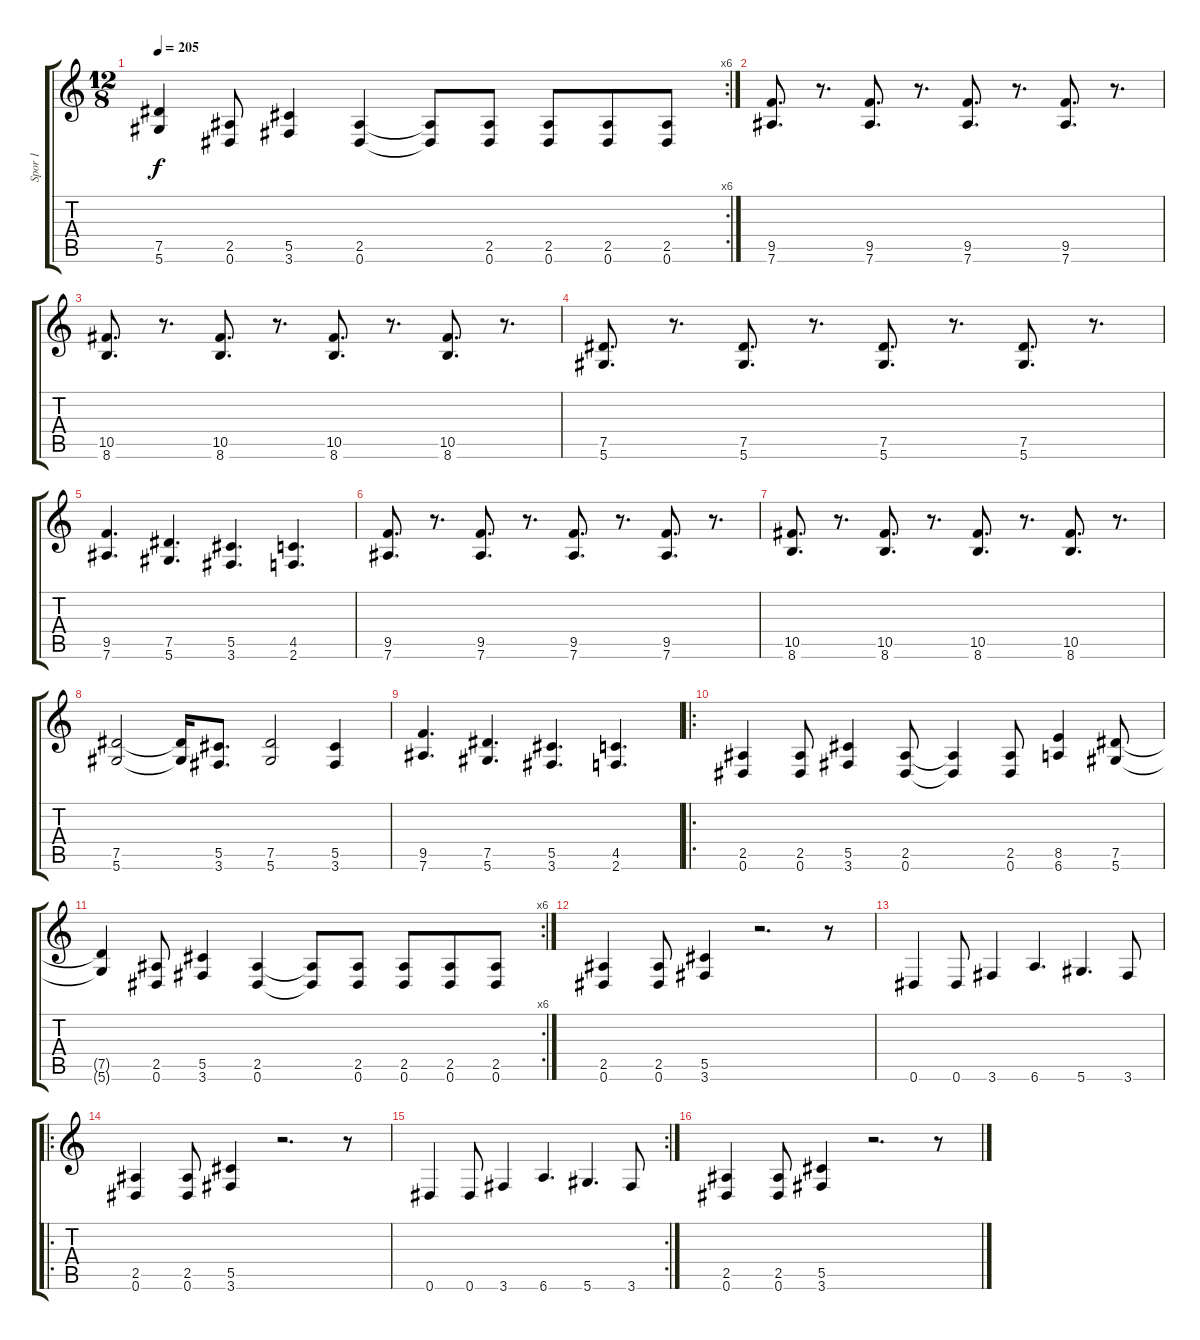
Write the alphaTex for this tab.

\track ("Spor 1" "Spor 1") {instrument distortionguitar}
\staff {score tabs}
\tuning (Eb4 Bb3 Gb3 Db3 Ab2 Eb2) {hide}
\rc 6
\ts (12 8)
\tempo 205
\clef g2
\ks c
(7.5{t} 5.6{t}).4{dy f} (2.5 0.6).8 (5.5 3.6).4 (2.5 0.6).4 (2.5{t} 0.6{t}).8 (2.5 0.6).8 (2.5 0.6).8 (2.5 0.6).8 (2.5 0.6).8 |
(9.5 7.6).8{d} r.8{d} (9.5 7.6).8{d} r.8{d} (9.5 7.6).8{d} r.8{d} (9.5 7.6).8{d} r.8{d} |
(10.5 8.6).8{d} r.8{d} (10.5 8.6).8{d} r.8{d} (10.5 8.6).8{d} r.8{d} (10.5 8.6).8{d} r.8{d} |
(7.5 5.6).8{d} r.8{d} (7.5 5.6).8{d} r.8{d} (7.5 5.6).8{d} r.8{d} (7.5 5.6).8{d} r.8{d} |
(9.5 7.6).4{d} (7.5 5.6).4{d} (5.5 3.6).4{d} (4.5 2.6).4{d} |
(9.5 7.6).8{d} r.8{d} (9.5 7.6).8{d} r.8{d} (9.5 7.6).8{d} r.8{d} (9.5 7.6).8{d} r.8{d} |
(10.5 8.6).8{d} r.8{d} (10.5 8.6).8{d} r.8{d} (10.5 8.6).8{d} r.8{d} (10.5 8.6).8{d} r.8{d} |
(7.5 5.6).2 (7.5{t} 5.6{t}).16 (5.5 3.6).8{d} (7.5 5.6).2 (5.5 3.6).4 |
(9.5 7.6).4{d} (7.5 5.6).4{d} (5.5 3.6).4{d} (4.5 2.6).4{d} |
\ro
(2.5 0.6).4 (2.5 0.6).8 (5.5 3.6).4 (2.5 0.6).8 (2.5{t} 0.6{t}).4 (2.5 0.6).8 (8.5 6.6).4 (7.5 5.6).8 |
\rc 6
(7.5{t} 5.6{t}).4 (2.5 0.6).8 (5.5 3.6).4 (2.5 0.6).4 (2.5{t} 0.6{t}).8 (2.5 0.6).8 (2.5 0.6).8 (2.5 0.6).8 (2.5 0.6).8 |
(2.5 0.6).4 (2.5 0.6).8 (5.5 3.6).4 r.2{d} r.8 |
0.6.4 0.6.8 3.6.4 6.6.4{d} 5.6.4{d} 3.6.8 |
\ro
(2.5 0.6).4 (2.5 0.6).8 (5.5 3.6).4 r.2{d} r.8 |
\rc 2
0.6.4 0.6.8 3.6.4 6.6.4{d} 5.6.4{d} 3.6.8 |
(2.5 0.6).4 (2.5 0.6).8 (5.5 3.6).4 r.2{d} r.8
